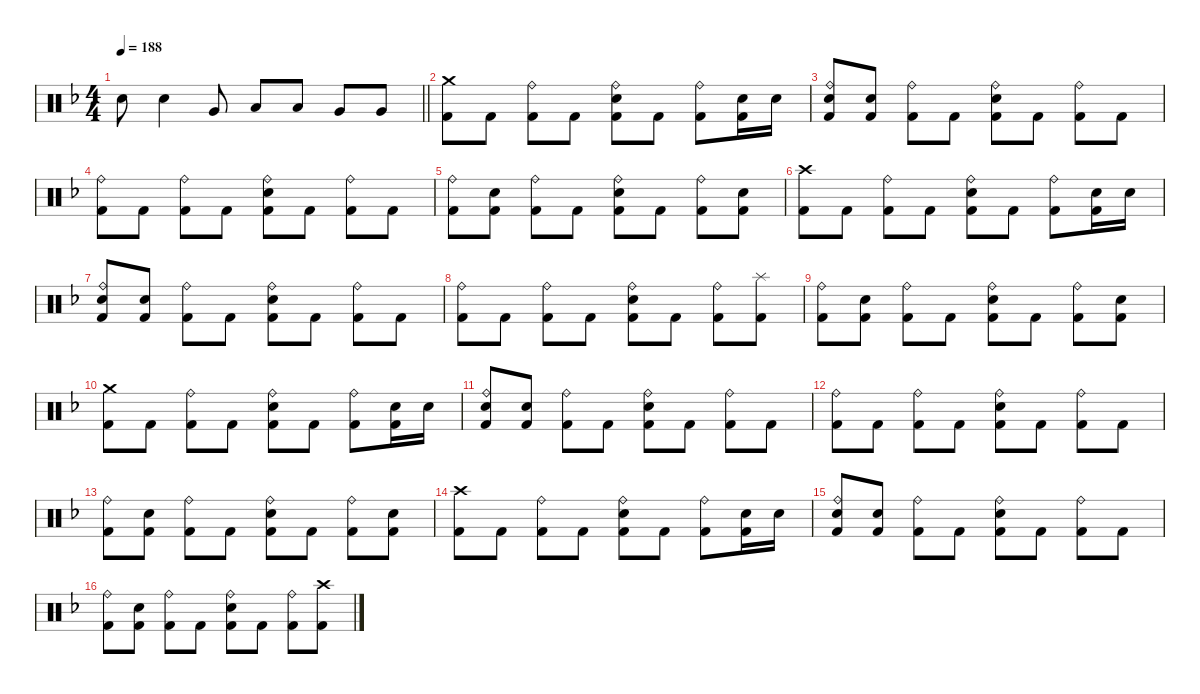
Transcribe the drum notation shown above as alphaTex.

\defaultSystemsLayout 4
\hideDynamics
\bracketExtendMode nobrackets
\singleTrackTrackNamePolicy hidden
\multiTrackTrackNamePolicy hidden
\firstSystemTrackNameMode fullname
\firstSystemTrackNameOrientation horizontal
\otherSystemsTrackNameOrientation horizontal
\track ("Martin Lopez" "drm.") {defaultSystemsLayout 4 instrument percussion}
\staff {score}
\articulation defaults
\ts (4 4)
\tempo 188
\clef neutral
\barLineRight lightlight
\ks dminor "Snare (hit) 2"{acc forcenatural}.8{dy f beam Down} "Snare (hit) 2"{acc forcenatural}.4{beam Down} "Very Low Tom (hit)"{acc forcenatural}.8{beam Up} "Low Tom (hit)"{acc forcenatural}.8{beam Up} "Low Tom (hit)"{acc forcenatural}.8{beam Up} "Very Low Tom (hit)"{acc forcenatural}.8{beam Up} "Very Low Tom (hit)"{acc forcenatural}.8{beam Up}
|
("Crash medium (hit)"{acc forcenatural} "Kick (hit) 2"{acc forcenatural}).8{beam Down} "Kick (hit) 2"{acc forcenatural}.8{beam Down} ("Ride (bell)"{acc forcenatural} "Kick (hit) 2"{acc forcenatural}).8{dy mp beam Down} "Kick (hit) 2"{acc forcenatural}.8{dy f beam Down} ("Ride (bell)"{acc forcenatural} "Snare (hit) 2"{acc forcenatural} "Kick (hit) 2"{acc forcenatural}).8{beam Down} "Kick (hit) 2"{acc forcenatural}.8{beam Down} ("Ride (bell)"{acc forcenatural} "Kick (hit) 2"{acc forcenatural}).8{dy mp beam Down} ("Snare (hit) 2"{acc forcenatural} "Kick (hit) 2"{acc forcenatural}).16{beam Down} "Snare (hit) 2"{acc forcenatural}.16{beam Down} |
("Ride (bell)"{acc forcenatural} "Snare (hit) 2"{acc forcenatural} "Kick (hit) 2"{acc forcenatural}).8{dy f beam Up} ("Snare (hit) 2"{acc forcenatural} "Kick (hit) 2"{acc forcenatural}).8{beam Up} ("Ride (bell)"{acc forcenatural} "Kick (hit) 2"{acc forcenatural}).8{dy mp beam Down} "Kick (hit) 2"{acc forcenatural}.8{dy f beam Down} ("Ride (bell)"{acc forcenatural} "Snare (hit) 2"{acc forcenatural} "Kick (hit) 2"{acc forcenatural}).8{beam Down} "Kick (hit) 2"{acc forcenatural}.8{beam Down} ("Ride (bell)"{acc forcenatural} "Kick (hit) 2"{acc forcenatural}).8{dy mp beam Down} "Kick (hit) 2"{acc forcenatural}.8{dy f beam Down} |
("Ride (bell)"{acc forcenatural} "Kick (hit) 2"{acc forcenatural}).8{beam Down} "Kick (hit) 2"{acc forcenatural}.8{beam Down} ("Ride (bell)"{acc forcenatural} "Kick (hit) 2"{acc forcenatural}).8{dy mf beam Down} "Kick (hit) 2"{acc forcenatural}.8{dy f beam Down} ("Ride (bell)"{acc forcenatural} "Snare (hit) 2"{acc forcenatural} "Kick (hit) 2"{acc forcenatural}).8{beam Down} "Kick (hit) 2"{acc forcenatural}.8{beam Down} ("Ride (bell)"{acc forcenatural} "Kick (hit) 2"{acc forcenatural}).8{dy mf beam Down} "Kick (hit) 2"{acc forcenatural}.8{dy f beam Down} |
("Ride (bell)"{acc forcenatural} "Kick (hit) 2"{acc forcenatural}).8{beam Down} ("Snare (hit) 2"{acc forcenatural} "Kick (hit) 2"{acc forcenatural}).8{beam Down} ("Ride (bell)"{acc forcenatural} "Kick (hit) 2"{acc forcenatural}).8{dy mf beam Down} "Kick (hit) 2"{acc forcenatural}.8{dy f beam Down} ("Ride (bell)"{acc forcenatural} "Snare (hit) 2"{acc forcenatural} "Kick (hit) 2"{acc forcenatural}).8{beam Down} "Kick (hit) 2"{acc forcenatural}.8{beam Down} ("Ride (bell)"{acc forcenatural} "Kick (hit) 2"{acc forcenatural}).8{dy mf beam Down} ("Snare (hit) 2"{acc forcenatural} "Kick (hit) 2"{acc forcenatural}).8{dy f beam Down} |
("Crash high (hit)"{acc forcenatural} "Kick (hit) 2"{acc forcenatural}).8{dy mf beam Down} "Kick (hit) 2"{acc forcenatural}.8{dy f beam Down} ("Ride (bell)"{acc forcenatural} "Kick (hit) 2"{acc forcenatural}).8{dy mp beam Down} "Kick (hit) 2"{acc forcenatural}.8{dy f beam Down} ("Ride (bell)"{acc forcenatural} "Snare (hit) 2"{acc forcenatural} "Kick (hit) 2"{acc forcenatural}).8{beam Down} "Kick (hit) 2"{acc forcenatural}.8{beam Down} ("Ride (bell)"{acc forcenatural} "Kick (hit) 2"{acc forcenatural}).8{dy mp beam Down} ("Snare (hit) 2"{acc forcenatural} "Kick (hit) 2"{acc forcenatural}).16{beam Down} "Snare (hit) 2"{acc forcenatural}.16{beam Down} |
("Ride (bell)"{acc forcenatural} "Snare (hit) 2"{acc forcenatural} "Kick (hit) 2"{acc forcenatural}).8{dy f beam Up} ("Snare (hit) 2"{acc forcenatural} "Kick (hit) 2"{acc forcenatural}).8{beam Up} ("Ride (bell)"{acc forcenatural} "Kick (hit) 2"{acc forcenatural}).8{dy mp beam Down} "Kick (hit) 2"{acc forcenatural}.8{dy f beam Down} ("Ride (bell)"{acc forcenatural} "Snare (hit) 2"{acc forcenatural} "Kick (hit) 2"{acc forcenatural}).8{beam Down} "Kick (hit) 2"{acc forcenatural}.8{beam Down} ("Ride (bell)"{acc forcenatural} "Kick (hit) 2"{acc forcenatural}).8{dy mp beam Down} "Kick (hit) 2"{acc forcenatural}.8{dy f beam Down} |
("Ride (bell)"{acc forcenatural} "Kick (hit) 2"{acc forcenatural}).8{beam Down} "Kick (hit) 2"{acc forcenatural}.8{beam Down} ("Ride (bell)"{acc forcenatural} "Kick (hit) 2"{acc forcenatural}).8{dy mf beam Down} "Kick (hit) 2"{acc forcenatural}.8{dy f beam Down} ("Ride (bell)"{acc forcenatural} "Snare (hit) 2"{acc forcenatural} "Kick (hit) 2"{acc forcenatural}).8{beam Down} "Kick (hit) 2"{acc forcenatural}.8{beam Down} ("Ride (bell)"{acc forcenatural} "Kick (hit) 2"{acc forcenatural}).8{dy mf beam Down} ("Splash (hit)"{acc forcenatural} "Kick (hit) 2"{acc forcenatural}).8{dy f beam Down} |
("Ride (bell)"{acc forcenatural} "Kick (hit) 2"{acc forcenatural}).8{beam Down} ("Snare (hit) 2"{acc forcenatural} "Kick (hit) 2"{acc forcenatural}).8{beam Down} ("Ride (bell)"{acc forcenatural} "Kick (hit) 2"{acc forcenatural}).8{dy mf beam Down} "Kick (hit) 2"{acc forcenatural}.8{dy f beam Down} ("Ride (bell)"{acc forcenatural} "Snare (hit) 2"{acc forcenatural} "Kick (hit) 2"{acc forcenatural}).8{beam Down} "Kick (hit) 2"{acc forcenatural}.8{beam Down} ("Ride (bell)"{acc forcenatural} "Kick (hit) 2"{acc forcenatural}).8{dy mf beam Down} ("Snare (hit) 2"{acc forcenatural} "Kick (hit) 2"{acc forcenatural}).8{dy f beam Down} |
("Crash medium (hit)"{acc forcenatural} "Kick (hit) 2"{acc forcenatural}).8{dy mf beam Down} "Kick (hit) 2"{acc forcenatural}.8{dy f beam Down} ("Ride (bell)"{acc forcenatural} "Kick (hit) 2"{acc forcenatural}).8{dy mp beam Down} "Kick (hit) 2"{acc forcenatural}.8{dy f beam Down} ("Ride (bell)"{acc forcenatural} "Snare (hit) 2"{acc forcenatural} "Kick (hit) 2"{acc forcenatural}).8{beam Down} "Kick (hit) 2"{acc forcenatural}.8{beam Down} ("Ride (bell)"{acc forcenatural} "Kick (hit) 2"{acc forcenatural}).8{dy mp beam Down} ("Snare (hit) 2"{acc forcenatural} "Kick (hit) 2"{acc forcenatural}).16{beam Down} "Snare (hit) 2"{acc forcenatural}.16{beam Down} |
("Ride (bell)"{acc forcenatural} "Snare (hit) 2"{acc forcenatural} "Kick (hit) 2"{acc forcenatural}).8{dy f beam Up} ("Snare (hit) 2"{acc forcenatural} "Kick (hit) 2"{acc forcenatural}).8{beam Up} ("Ride (bell)"{acc forcenatural} "Kick (hit) 2"{acc forcenatural}).8{dy mp beam Down} "Kick (hit) 2"{acc forcenatural}.8{dy f beam Down} ("Ride (bell)"{acc forcenatural} "Snare (hit) 2"{acc forcenatural} "Kick (hit) 2"{acc forcenatural}).8{beam Down} "Kick (hit) 2"{acc forcenatural}.8{beam Down} ("Ride (bell)"{acc forcenatural} "Kick (hit) 2"{acc forcenatural}).8{dy mp beam Down} "Kick (hit) 2"{acc forcenatural}.8{dy f beam Down} |
("Ride (bell)"{acc forcenatural} "Kick (hit) 2"{acc forcenatural}).8{beam Down} "Kick (hit) 2"{acc forcenatural}.8{beam Down} ("Ride (bell)"{acc forcenatural} "Kick (hit) 2"{acc forcenatural}).8{dy mf beam Down} "Kick (hit) 2"{acc forcenatural}.8{dy f beam Down} ("Ride (bell)"{acc forcenatural} "Snare (hit) 2"{acc forcenatural} "Kick (hit) 2"{acc forcenatural}).8{beam Down} "Kick (hit) 2"{acc forcenatural}.8{beam Down} ("Ride (bell)"{acc forcenatural} "Kick (hit) 2"{acc forcenatural}).8{dy mf beam Down} "Kick (hit) 2"{acc forcenatural}.8{dy f beam Down} |
("Ride (bell)"{acc forcenatural} "Kick (hit) 2"{acc forcenatural}).8{beam Down} ("Snare (hit) 2"{acc forcenatural} "Kick (hit) 2"{acc forcenatural}).8{beam Down} ("Ride (bell)"{acc forcenatural} "Kick (hit) 2"{acc forcenatural}).8{dy mf beam Down} "Kick (hit) 2"{acc forcenatural}.8{dy f beam Down} ("Ride (bell)"{acc forcenatural} "Snare (hit) 2"{acc forcenatural} "Kick (hit) 2"{acc forcenatural}).8{beam Down} "Kick (hit) 2"{acc forcenatural}.8{beam Down} ("Ride (bell)"{acc forcenatural} "Kick (hit) 2"{acc forcenatural}).8{dy mf beam Down} ("Snare (hit) 2"{acc forcenatural} "Kick (hit) 2"{acc forcenatural}).8{dy f beam Down} |
("Crash high (hit)"{acc forcenatural} "Kick (hit) 2"{acc forcenatural}).8{dy mf beam Down} "Kick (hit) 2"{acc forcenatural}.8{dy f beam Down} ("Ride (bell)"{acc forcenatural} "Kick (hit) 2"{acc forcenatural}).8{dy mp beam Down} "Kick (hit) 2"{acc forcenatural}.8{dy f beam Down} ("Ride (bell)"{acc forcenatural} "Snare (hit) 2"{acc forcenatural} "Kick (hit) 2"{acc forcenatural}).8{beam Down} "Kick (hit) 2"{acc forcenatural}.8{beam Down} ("Ride (bell)"{acc forcenatural} "Kick (hit) 2"{acc forcenatural}).8{dy mp beam Down} ("Snare (hit) 2"{acc forcenatural} "Kick (hit) 2"{acc forcenatural}).16{beam Down} "Snare (hit) 2"{acc forcenatural}.16{beam Down} |
("Ride (bell)"{acc forcenatural} "Snare (hit) 2"{acc forcenatural} "Kick (hit) 2"{acc forcenatural}).8{dy f beam Up} ("Snare (hit) 2"{acc forcenatural} "Kick (hit) 2"{acc forcenatural}).8{beam Up} ("Ride (bell)"{acc forcenatural} "Kick (hit) 2"{acc forcenatural}).8{dy mp beam Down} "Kick (hit) 2"{acc forcenatural}.8{dy f beam Down} ("Ride (bell)"{acc forcenatural} "Snare (hit) 2"{acc forcenatural} "Kick (hit) 2"{acc forcenatural}).8{beam Down} "Kick (hit) 2"{acc forcenatural}.8{beam Down} ("Ride (bell)"{acc forcenatural} "Kick (hit) 2"{acc forcenatural}).8{dy mp beam Down} "Kick (hit) 2"{acc forcenatural}.8{dy f beam Down} |
("Ride (bell)"{acc forcenatural} "Kick (hit) 2"{acc forcenatural}).8{beam Down} ("Snare (hit) 2"{acc forcenatural} "Kick (hit) 2"{acc forcenatural}).8{dy mf beam Down} ("Ride (bell)"{acc forcenatural} "Kick (hit) 2"{acc forcenatural}).8{beam Down} "Kick (hit) 2"{acc forcenatural}.8{dy f beam Down} ("Ride (bell)"{acc forcenatural} "Snare (hit) 2"{acc forcenatural} "Kick (hit) 2"{acc forcenatural}).8{beam Down} "Kick (hit) 2"{acc forcenatural}.8{beam Down} ("Ride (bell)"{acc forcenatural} "Kick (hit) 2"{acc forcenatural}).8{dy mf beam Down} ("Crash high (hit)"{acc forcenatural} "Kick (hit) 2"{acc forcenatural}).8{beam Down}
